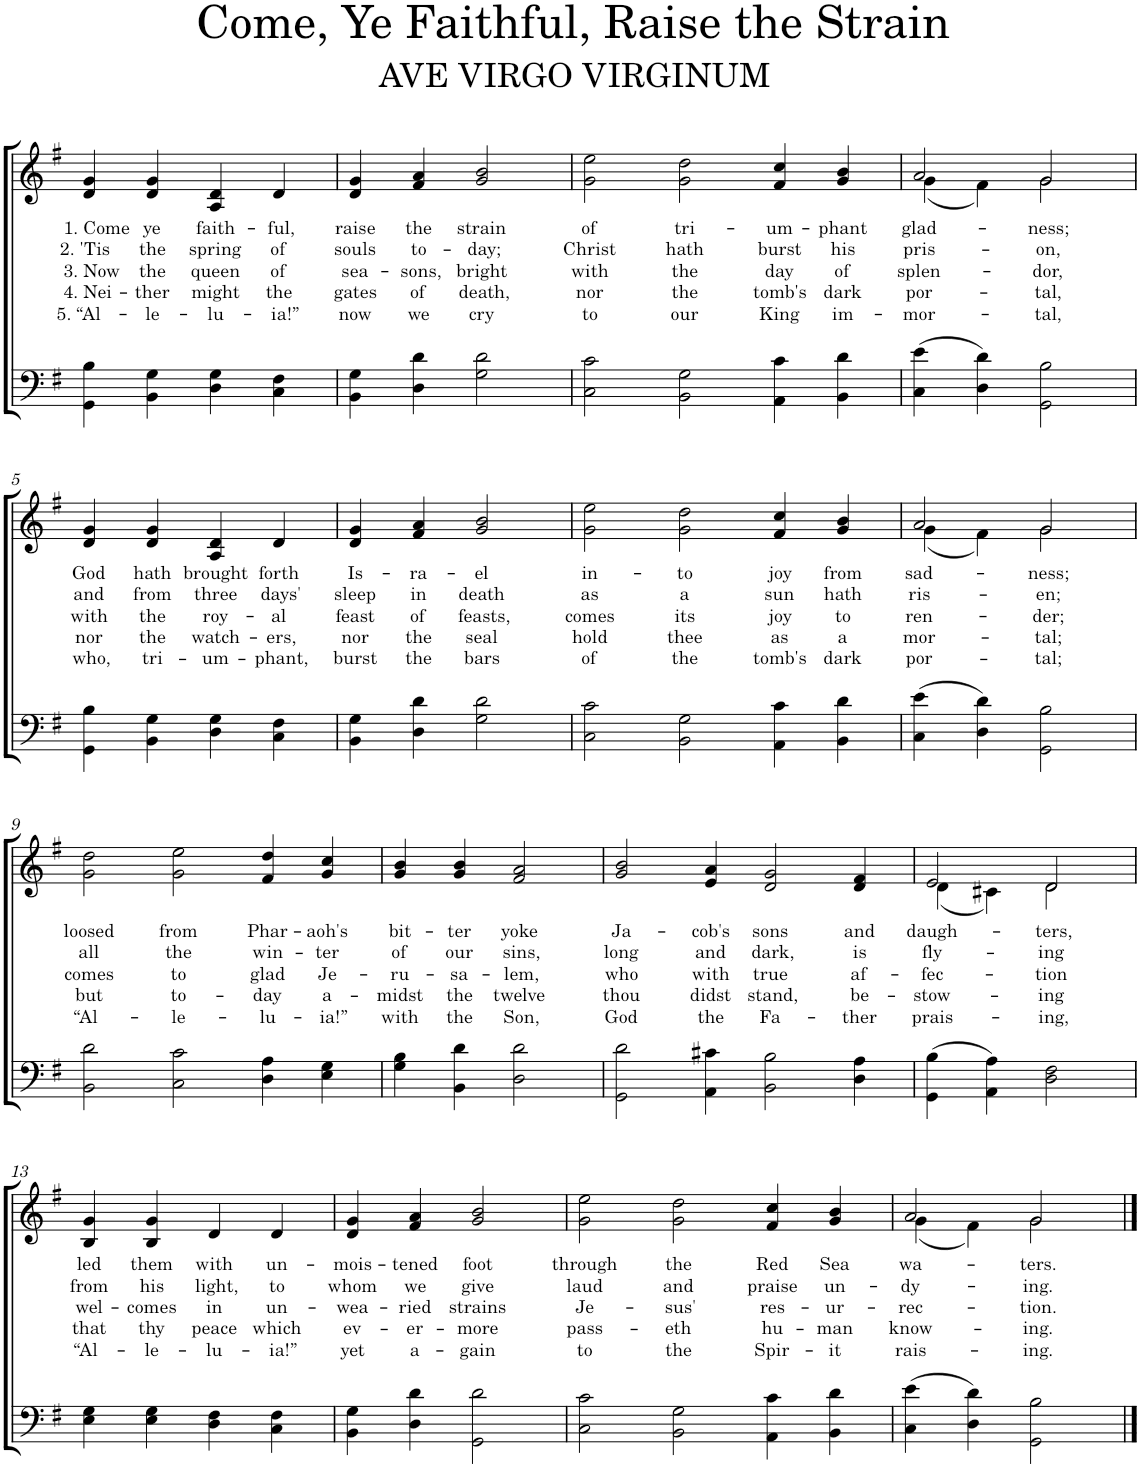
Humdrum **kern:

**kern	**kern	**text	**text	**text	**text	**text
*part2	*part1	*part1	*part1	*part1	*part1	*part1
*staff2	*staff1	*staff1	*staff1	*staff1	*staff1	*staff1
*I"Men	*I"Women	*	*	*	*	*
*clefF4	*clefG2	*	*	*	*	*
*k[f#]	*k[f#]	*	*	*	*	*
*M4/4	*M4/4	*	*	*	*	*
*met(c)	*met(c)	*	*	*	*	*
=1	=1	=1	=1	=1	=1	=1
!	!	!LO:LY:b	!LO:LY:b	!LO:LY:b	!LO:LY:b	!LO:LY:b
4GG\ 4B\	4d/ 4g/	1. Come	2. 'Tis	3. Now	4. Nei-	5. “Al-
!	!	!LO:LY:b	!LO:LY:b	!LO:LY:b	!LO:LY:b	!LO:LY:b
4BB\ 4G\	4d/ 4g/	ye	the	the	-ther	-le-
!	!	!LO:LY:b	!LO:LY:b	!LO:LY:b	!LO:LY:b	!LO:LY:b
4D\ 4G\	4A/ 4d/	faith-	spring	queen	might	-lu-
!	!	!LO:LY:b	!LO:LY:b	!LO:LY:b	!LO:LY:b	!LO:LY:b
4C\ 4F#\	4d/	-ful,	of	of	the	-ia!”
=2	=2	=2	=2	=2	=2	=2
!	!	!LO:LY:b	!LO:LY:b	!LO:LY:b	!LO:LY:b	!LO:LY:b
4BB\ 4G\	4d/ 4g/	raise	souls	sea-	gates	now
!	!	!LO:LY:b	!LO:LY:b	!LO:LY:b	!LO:LY:b	!LO:LY:b
4D\ 4d\	4f#/ 4a/	the	to-	-sons,	of	we
!	!	!LO:LY:b	!LO:LY:b	!LO:LY:b	!LO:LY:b	!LO:LY:b
2G\ 2d\	2g/ 2b/	strain	-day;	bright	death,	cry
=3	=3	=3	=3	=3	=3	=3
*M3/2	*M3/2	*	*	*	*	*
!	!	!LO:LY:b	!LO:LY:b	!LO:LY:b	!LO:LY:b	!LO:LY:b
2C\ 2c\	2g\ 2ee\	of	Christ	with	nor	to
!	!	!LO:LY:b	!LO:LY:b	!LO:LY:b	!LO:LY:b	!LO:LY:b
2BB\ 2G\	2g\ 2dd\	tri-	hath	the	the	our
!	!	!LO:LY:b	!LO:LY:b	!LO:LY:b	!LO:LY:b	!LO:LY:b
4AA\ 4c\	4f#/ 4cc/	-um-	burst	day	tomb's	King
!	!	!LO:LY:b	!LO:LY:b	!LO:LY:b	!LO:LY:b	!LO:LY:b
4BB\ 4d\	4g/ 4b/	-phant	his	of	dark	im-
=4	=4	=4	=4	=4	=4	=4
*M4/4	*M4/4	*	*	*	*	*
!	!	!LO:LY:b	!LO:LY:b	!LO:LY:b	!LO:LY:b	!LO:LY:b
*	*^	*	*	*	*	*
(4C\ 4e\	2a/	(4g\	glad-	pris-	splen-	por-	-mor-
4D\ 4d\)	.	4f#\)	.	.	.	.	.
!	!	!	!LO:LY:b	!LO:LY:b	!LO:LY:b	!LO:LY:b	!LO:LY:b
2GG\ 2B\	2g/	2g\	-ness;	-on,	-dor,	-tal,	-tal,
!!LO:LB:g=z
=5	=5	=5	=5	=5	=5	=5	=5
!	!	!	!LO:LY:b	!LO:LY:b	!LO:LY:b	!LO:LY:b	!LO:LY:b
*	*v	*v	*	*	*	*	*
4GG\ 4B\	4d/ 4g/	God	and	with	nor	who,
!	!	!LO:LY:b	!LO:LY:b	!LO:LY:b	!LO:LY:b	!LO:LY:b
4BB\ 4G\	4d/ 4g/	hath	from	the	the	tri-
!	!	!LO:LY:b	!LO:LY:b	!LO:LY:b	!LO:LY:b	!LO:LY:b
4D\ 4G\	4A/ 4d/	brought	three	roy-	watch-	-um-
!	!	!LO:LY:b	!LO:LY:b	!LO:LY:b	!LO:LY:b	!LO:LY:b
4C\ 4F#\	4d/	forth	days'	-al	-ers,	-phant,
=6	=6	=6	=6	=6	=6	=6
!	!	!LO:LY:b	!LO:LY:b	!LO:LY:b	!LO:LY:b	!LO:LY:b
4BB\ 4G\	4d/ 4g/	Is-	sleep	feast	nor	burst
!	!	!LO:LY:b	!LO:LY:b	!LO:LY:b	!LO:LY:b	!LO:LY:b
4D\ 4d\	4f#/ 4a/	-ra-	in	of	the	the
!	!	!LO:LY:b	!LO:LY:b	!LO:LY:b	!LO:LY:b	!LO:LY:b
2G\ 2d\	2g/ 2b/	-el	death	feasts,	seal	bars
=7	=7	=7	=7	=7	=7	=7
*M3/2	*M3/2	*	*	*	*	*
!	!	!LO:LY:b	!LO:LY:b	!LO:LY:b	!LO:LY:b	!LO:LY:b
2C\ 2c\	2g\ 2ee\	in-	as	comes	hold	of
!	!	!LO:LY:b	!LO:LY:b	!LO:LY:b	!LO:LY:b	!LO:LY:b
2BB\ 2G\	2g\ 2dd\	-to	a	its	thee	the
!	!	!LO:LY:b	!LO:LY:b	!LO:LY:b	!LO:LY:b	!LO:LY:b
4AA\ 4c\	4f#/ 4cc/	joy	sun	joy	as	tomb's
!	!	!LO:LY:b	!LO:LY:b	!LO:LY:b	!LO:LY:b	!LO:LY:b
4BB\ 4d\	4g/ 4b/	from	hath	to	a	dark
=8	=8	=8	=8	=8	=8	=8
*M4/4	*M4/4	*	*	*	*	*
!	!	!LO:LY:b	!LO:LY:b	!LO:LY:b	!LO:LY:b	!LO:LY:b
*	*^	*	*	*	*	*
(4C\ 4e\	2a/	(4g\	sad-	ris-	ren-	mor-	por-
4D\ 4d\)	.	4f#\)	.	.	.	.	.
!	!	!	!LO:LY:b	!LO:LY:b	!LO:LY:b	!LO:LY:b	!LO:LY:b
2GG\ 2B\	2g/	2g\	-ness;	-en;	-der;	-tal;	-tal;
*	*v	*v	*	*	*	*	*
!!LO:LB:g=z
=9	=9	=9	=9	=9	=9	=9
*M3/2	*M3/2	*	*	*	*	*
*	*^	*	*	*	*	*
!	!	!	!LO:LY:b	!LO:LY:b	!LO:LY:b	!LO:LY:b	!LO:LY:b
*	*v	*v	*	*	*	*	*
2BB\ 2d\	2g\ 2dd\	loosed	all	comes	but	“Al-
!	!	!LO:LY:b	!LO:LY:b	!LO:LY:b	!LO:LY:b	!LO:LY:b
2C\ 2c\	2g\ 2ee\	from	the	to	to-	-le-
!	!	!LO:LY:b	!LO:LY:b	!LO:LY:b	!LO:LY:b	!LO:LY:b
4D\ 4A\	4f#/ 4dd/	Phar-	win-	glad	-day	-lu-
!	!	!LO:LY:b	!LO:LY:b	!LO:LY:b	!LO:LY:b	!LO:LY:b
4E\ 4G\	4g/ 4cc/	-aoh's	-ter	Je-	a-	-ia!”
=10	=10	=10	=10	=10	=10	=10
*M4/4	*M4/4	*	*	*	*	*
!	!	!LO:LY:b	!LO:LY:b	!LO:LY:b	!LO:LY:b	!LO:LY:b
4G\ 4B\	4g/ 4b/	bit-	of	-ru-	-midst	with
!	!	!LO:LY:b	!LO:LY:b	!LO:LY:b	!LO:LY:b	!LO:LY:b
4BB\ 4d\	4g/ 4b/	-ter	our	-sa-	the	the
!	!	!LO:LY:b	!LO:LY:b	!LO:LY:b	!LO:LY:b	!LO:LY:b
2D\ 2d\	2f#/ 2a/	yoke	sins,	-lem,	twelve	Son,
=11	=11	=11	=11	=11	=11	=11
*M3/2	*M3/2	*	*	*	*	*
!	!	!LO:LY:b	!LO:LY:b	!LO:LY:b	!LO:LY:b	!LO:LY:b
2GG\ 2d\	2g/ 2b/	Ja-	long	who	thou	God
!	!	!LO:LY:b	!LO:LY:b	!LO:LY:b	!LO:LY:b	!LO:LY:b
4AA\ 4c#X\	4e/ 4a/	-cob's	and	with	didst	the
!	!	!LO:LY:b	!LO:LY:b	!LO:LY:b	!LO:LY:b	!LO:LY:b
2BB\ 2B\	2d/ 2g/	sons	dark,	true	stand,	Fa-
!	!	!LO:LY:b	!LO:LY:b	!LO:LY:b	!LO:LY:b	!LO:LY:b
4D\ 4A\	4d/ 4f#/	and	is	af-	be-	-ther
=12	=12	=12	=12	=12	=12	=12
*M4/4	*M4/4	*	*	*	*	*
!	!	!LO:LY:b	!LO:LY:b	!LO:LY:b	!LO:LY:b	!LO:LY:b
*	*^	*	*	*	*	*
(4GG\ 4B\	2e/	(4d\	daugh-	fly-	-fec-	-stow-	prais-
4AA\ 4A\)	.	4c#X\)	.	.	.	.	.
!	!	!	!LO:LY:b	!LO:LY:b	!LO:LY:b	!LO:LY:b	!LO:LY:b
2D\ 2F#\	2d/	2d\	-ters,	-ing	-tion	-ing	-ing,
!!LO:LB:g=z
=13	=13	=13	=13	=13	=13	=13	=13
!	!	!	!LO:LY:b	!LO:LY:b	!LO:LY:b	!LO:LY:b	!LO:LY:b
*	*v	*v	*	*	*	*	*
4E\ 4G\	4B/ 4g/	led	from	wel-	that	“Al-
!	!	!LO:LY:b	!LO:LY:b	!LO:LY:b	!LO:LY:b	!LO:LY:b
4E\ 4G\	4B/ 4g/	them	his	-comes	thy	-le-
!	!	!LO:LY:b	!LO:LY:b	!LO:LY:b	!LO:LY:b	!LO:LY:b
4D\ 4F#\	4d/	with	light,	in	peace	-lu-
!	!	!LO:LY:b	!LO:LY:b	!LO:LY:b	!LO:LY:b	!LO:LY:b
4C\ 4F#\	4d/	un-	to	un-	which	-ia!”
=14	=14	=14	=14	=14	=14	=14
!	!	!LO:LY:b	!LO:LY:b	!LO:LY:b	!LO:LY:b	!LO:LY:b
4BB\ 4G\	4d/ 4g/	-mois-	whom	-wea-	ev-	yet
!	!	!LO:LY:b	!LO:LY:b	!LO:LY:b	!LO:LY:b	!LO:LY:b
4D\ 4d\	4f#/ 4a/	-tened	we	-ried	-er-	a-
!	!	!LO:LY:b	!LO:LY:b	!LO:LY:b	!LO:LY:b	!LO:LY:b
2GG\ 2d\	2g/ 2b/	foot	give	strains	-more	-gain
=15	=15	=15	=15	=15	=15	=15
*M3/2	*M3/2	*	*	*	*	*
!	!	!LO:LY:b	!LO:LY:b	!LO:LY:b	!LO:LY:b	!LO:LY:b
2C\ 2c\	2g\ 2ee\	through	laud	Je-	pass-	to
!	!	!LO:LY:b	!LO:LY:b	!LO:LY:b	!LO:LY:b	!LO:LY:b
2BB\ 2G\	2g\ 2dd\	the	and	-sus'	-eth	the
!	!	!LO:LY:b	!LO:LY:b	!LO:LY:b	!LO:LY:b	!LO:LY:b
4AA\ 4c\	4f#/ 4cc/	Red	praise	res-	hu-	Spir-
!	!	!LO:LY:b	!LO:LY:b	!LO:LY:b	!LO:LY:b	!LO:LY:b
4BB\ 4d\	4g/ 4b/	Sea	un-	-ur-	-man	-it
=16	=16	=16	=16	=16	=16	=16
*M4/4	*M4/4	*	*	*	*	*
!	!	!LO:LY:b	!LO:LY:b	!LO:LY:b	!LO:LY:b	!LO:LY:b
*	*^	*	*	*	*	*
(4C\ 4e\	2a/	(4g\	wa-	-dy-	-rec-	know-	rais-
4D\ 4d\)	.	4f#\)	.	.	.	.	.
!	!	!	!LO:LY:b	!LO:LY:b	!LO:LY:b	!LO:LY:b	!LO:LY:b
2GG\ 2B\	2g/	2g\	-ters.	-ing.	-tion.	-ing.	-ing.
*	*v	*v	*	*	*	*	*
==	==	==	==	==	==	==
*-	*-	*-	*-	*-	*-	*-
